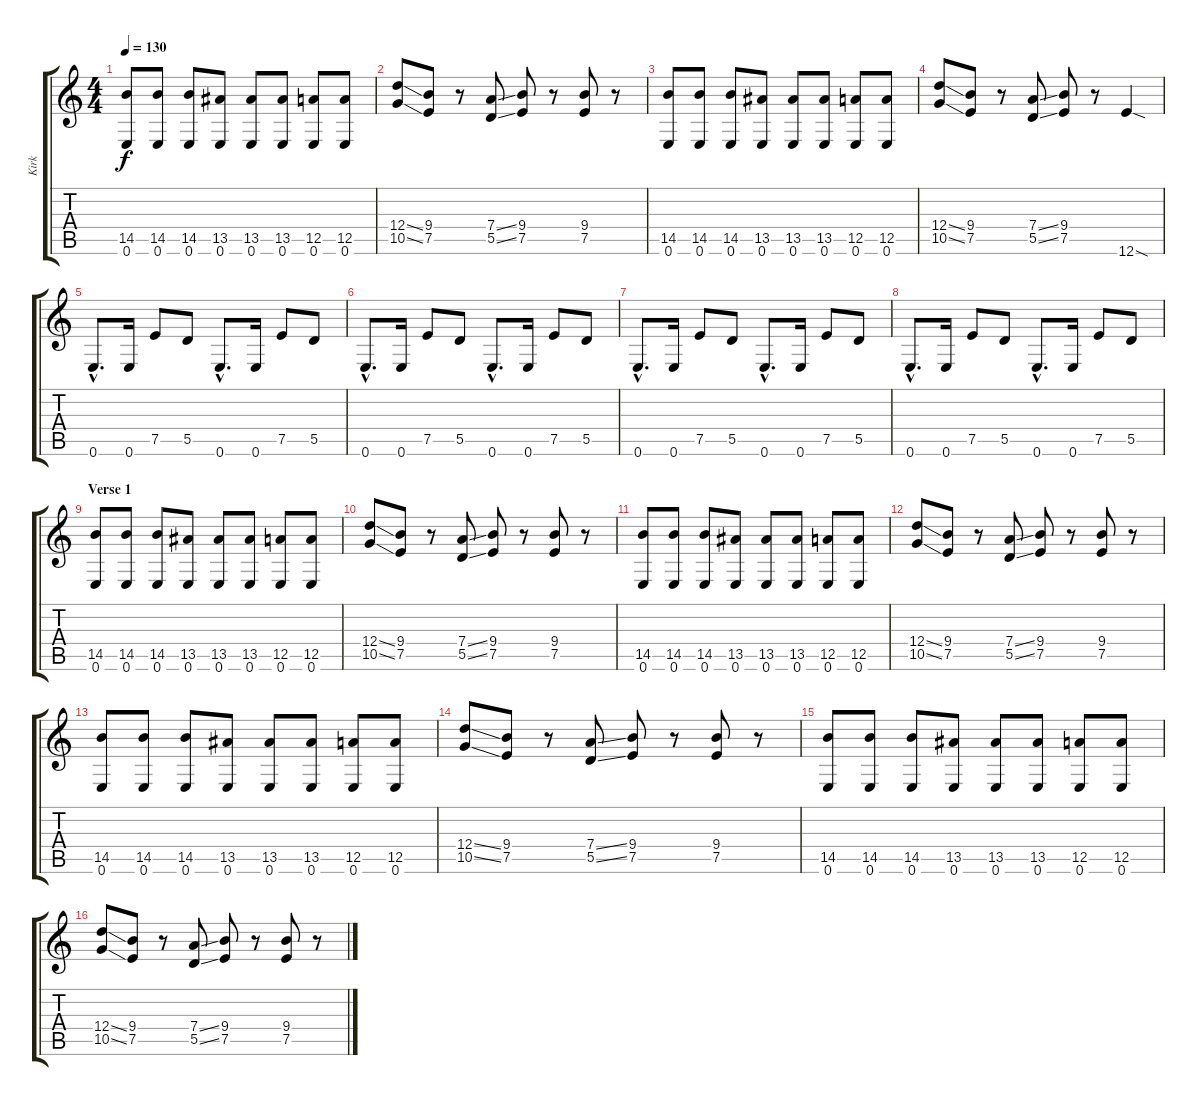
\track ("Kirk" "Kirk") {instrument overdrivenguitar}
\staff {score tabs}
\tuning (E4 B3 G3 D3 A2 E2) {hide}
\ts (4 4)
\tempo 130
\clef g2
\ks c
(14.5 0.6).8{dy f} (14.5 0.6).8 (14.5 0.6).8 (13.5 0.6).8 (13.5 0.6).8 (13.5 0.6).8 (12.5 0.6).8 (12.5 0.6).8 |
(12.4{ss} 10.5{ss}).8 (9.4 7.5).8 r.8 (7.4{ss} 5.5{ss}).8 (9.4 7.5).8 r.8 (9.4 7.5).8 r.8 |
(14.5 0.6).8 (14.5 0.6).8 (14.5 0.6).8 (13.5 0.6).8 (13.5 0.6).8 (13.5 0.6).8 (12.5 0.6).8 (12.5 0.6).8 |
(12.4{ss} 10.5{ss}).8 (9.4 7.5).8 r.8 (7.4{ss} 5.5{ss}).8 (9.4 7.5).8 r.8 12.6{sod}.4 |
\section ("" "")
0.6{hac}.8{d} 0.6.16 7.5.8 5.5.8 0.6{hac}.8{d} 0.6.16 7.5.8 5.5.8 |
0.6{hac}.8{d} 0.6.16 7.5.8 5.5.8 0.6{hac}.8{d} 0.6.16 7.5.8 5.5.8 |
0.6{hac}.8{d} 0.6.16 7.5.8 5.5.8 0.6{hac}.8{d} 0.6.16 7.5.8 5.5.8 |
0.6{hac}.8{d} 0.6.16 7.5.8 5.5.8 0.6{hac}.8{d} 0.6.16 7.5.8 5.5.8 |
\section ("" "Verse 1")
(14.5 0.6).8 (14.5 0.6).8 (14.5 0.6).8 (13.5 0.6).8 (13.5 0.6).8 (13.5 0.6).8 (12.5 0.6).8 (12.5 0.6).8 |
(12.4{ss} 10.5{ss}).8 (9.4 7.5).8 r.8 (7.4{ss} 5.5{ss}).8 (9.4 7.5).8 r.8 (9.4 7.5).8 r.8 |
(14.5 0.6).8 (14.5 0.6).8 (14.5 0.6).8 (13.5 0.6).8 (13.5 0.6).8 (13.5 0.6).8 (12.5 0.6).8 (12.5 0.6).8 |
(12.4{ss} 10.5{ss}).8 (9.4 7.5).8 r.8 (7.4{ss} 5.5{ss}).8 (9.4 7.5).8 r.8 (9.4 7.5).8 r.8 |
(14.5 0.6).8 (14.5 0.6).8 (14.5 0.6).8 (13.5 0.6).8 (13.5 0.6).8 (13.5 0.6).8 (12.5 0.6).8 (12.5 0.6).8 |
(12.4{ss} 10.5{ss}).8 (9.4 7.5).8 r.8 (7.4{ss} 5.5{ss}).8 (9.4 7.5).8 r.8 (9.4 7.5).8 r.8 |
(14.5 0.6).8 (14.5 0.6).8 (14.5 0.6).8 (13.5 0.6).8 (13.5 0.6).8 (13.5 0.6).8 (12.5 0.6).8 (12.5 0.6).8 |
(12.4{ss} 10.5{ss}).8 (9.4 7.5).8 r.8 (7.4{ss} 5.5{ss}).8 (9.4 7.5).8 r.8 (9.4 7.5).8 r.8
